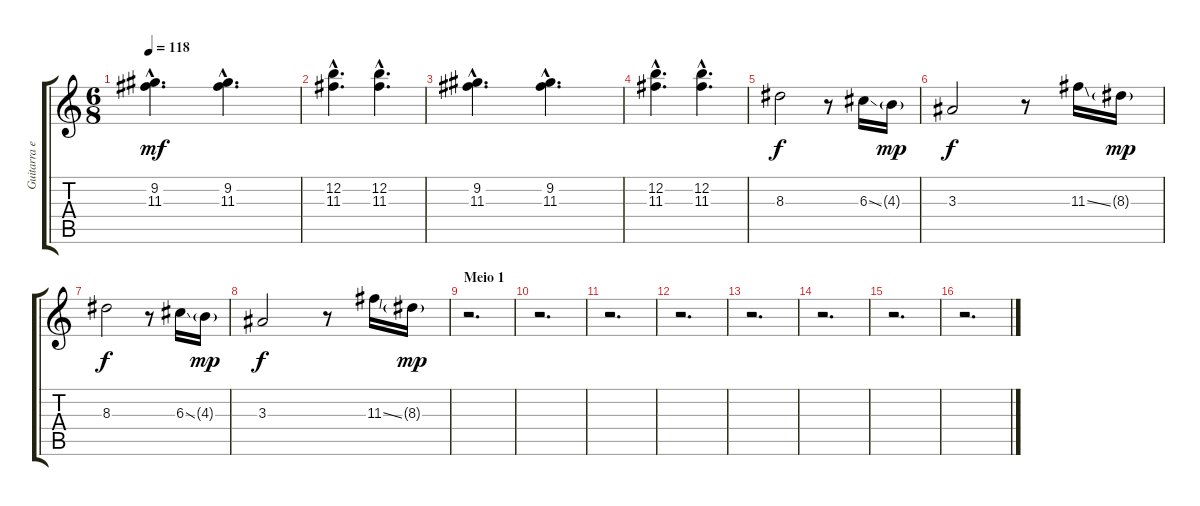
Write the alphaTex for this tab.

\track ("Guitarra extra/pianinho" "Guitarra e") {instrument acousticguitarnylon}
\staff {score tabs}
\tuning (E4 B3 G3 D3 A2 E2) {hide}
\ts (6 8)
\tempo 118
\clef g2
\ks c
(9.2{hac} 11.3{hac}).4{d dy mf} (9.2{hac} 11.3{hac}).4{d} |
(12.2{hac} 11.3{hac}).4{d} (12.2{hac} 11.3{hac}).4{d} |
(9.2{hac} 11.3{hac}).4{d} (9.2{hac} 11.3{hac}).4{d} |
(12.2{hac} 11.3{hac}).4{d} (12.2{hac} 11.3{hac}).4{d} |
8.3.2{dy f} r.8 6.3{ss}.16 4.3{g}.16{dy mp} |
3.3.2{dy f} r.8 11.3{ss}.16 8.3{g}.16{dy mp} |
8.3.2{dy f} r.8 6.3{ss}.16 4.3{g}.16{dy mp} |
3.3.2{dy f} r.8 11.3{ss}.16 8.3{g}.16{dy mp} |
\section ("" "Meio 1")
r.2{d} |
r.2{d} |
r.2{d} |
r.2{d} |
r.2{d} |
r.2{d} |
r.2{d} |
r.2{d}
